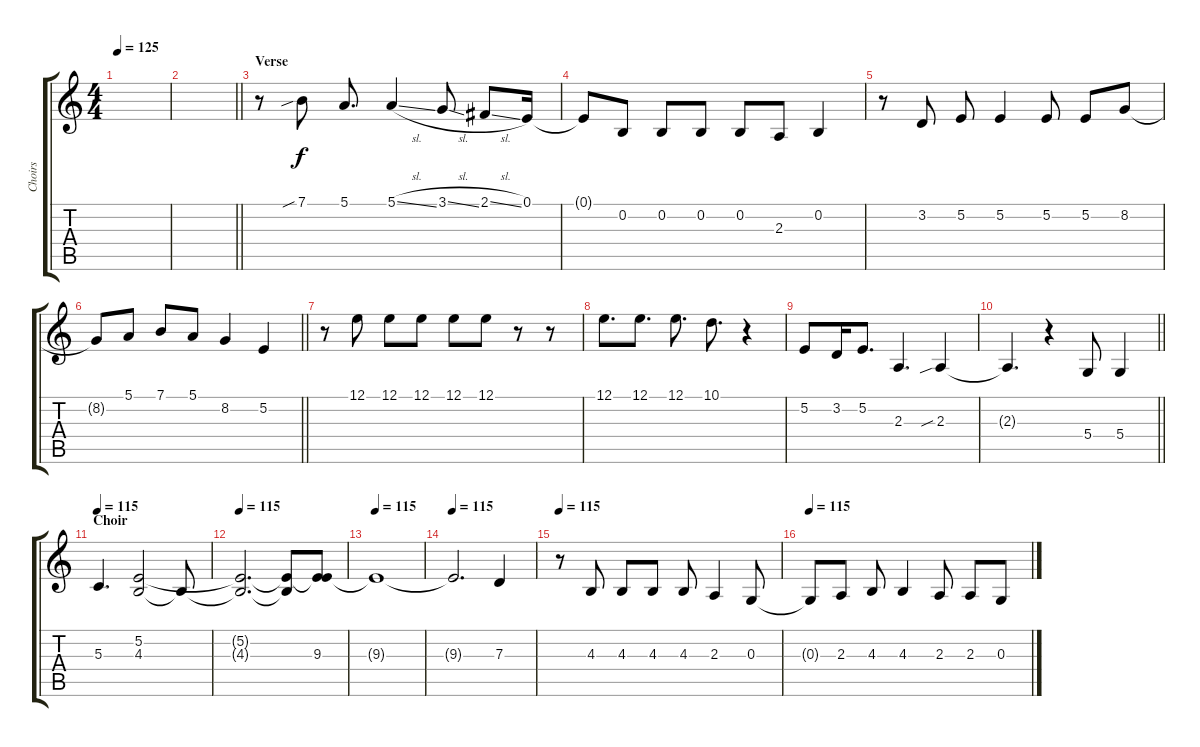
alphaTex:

\track ("Choirs" "Choirs") {instrument ocarina}
\staff {score tabs}
\tuning (E4 B3 G3 D3 A2 E2) {hide}
\ts (4 4)
\tempo 125
\clef g2
\ks c
|
\barLineRight lightlight
|
\section ("" "Verse")
r.8 7.1{sib}.8 5.1.8{d} 5.1{sl}.4 3.1{sl}.8 2.1{sl}.8 0.1.16 |
0.1{t}.8 0.2.8 0.2.8 0.2.8 0.2.8 2.3.8 0.2.4 |
r.8 3.2.8 5.2.8 5.2.4 5.2.8 5.2.8 8.2.8 |
\barLineRight lightlight
8.2{t}.8 5.1.8 7.1.8 5.1.8 8.2.4 5.2.4 |
r.8 12.1.8 12.1.8 12.1.8 12.1.8 12.1.8 r.8 r.8 |
12.1.8{d} 12.1.8{d} 12.1.8{d} 10.1.8{d} r.4 |
5.2.8 3.2.16 5.2.8{d} 2.3.4{d} 2.3{sib}.4 |
\barLineRight lightlight
2.3{t}.4{d} r.4 5.4.8 5.4.4 |
\section ("" "Choir")
\tempo 115
5.3.4{d} (5.2 4.3).2 4.3{t}.8 |
\tempo 115
(5.2{t} 4.3{t}).2{d} (5.2{t} 4.3{t}).8 (5.2{t} 9.3).8 |
\tempo 115
9.3{t}.1 |
\tempo 115
9.3{t}.2{d} 7.3.4 |
\tempo 115
r.8 4.3.8 4.3.8 4.3.8 4.3.8 2.3.4 0.3.8 |
\tempo 115
0.3{t}.8 2.3.8 4.3.8 4.3.4 2.3.8 2.3.8 0.3.8
